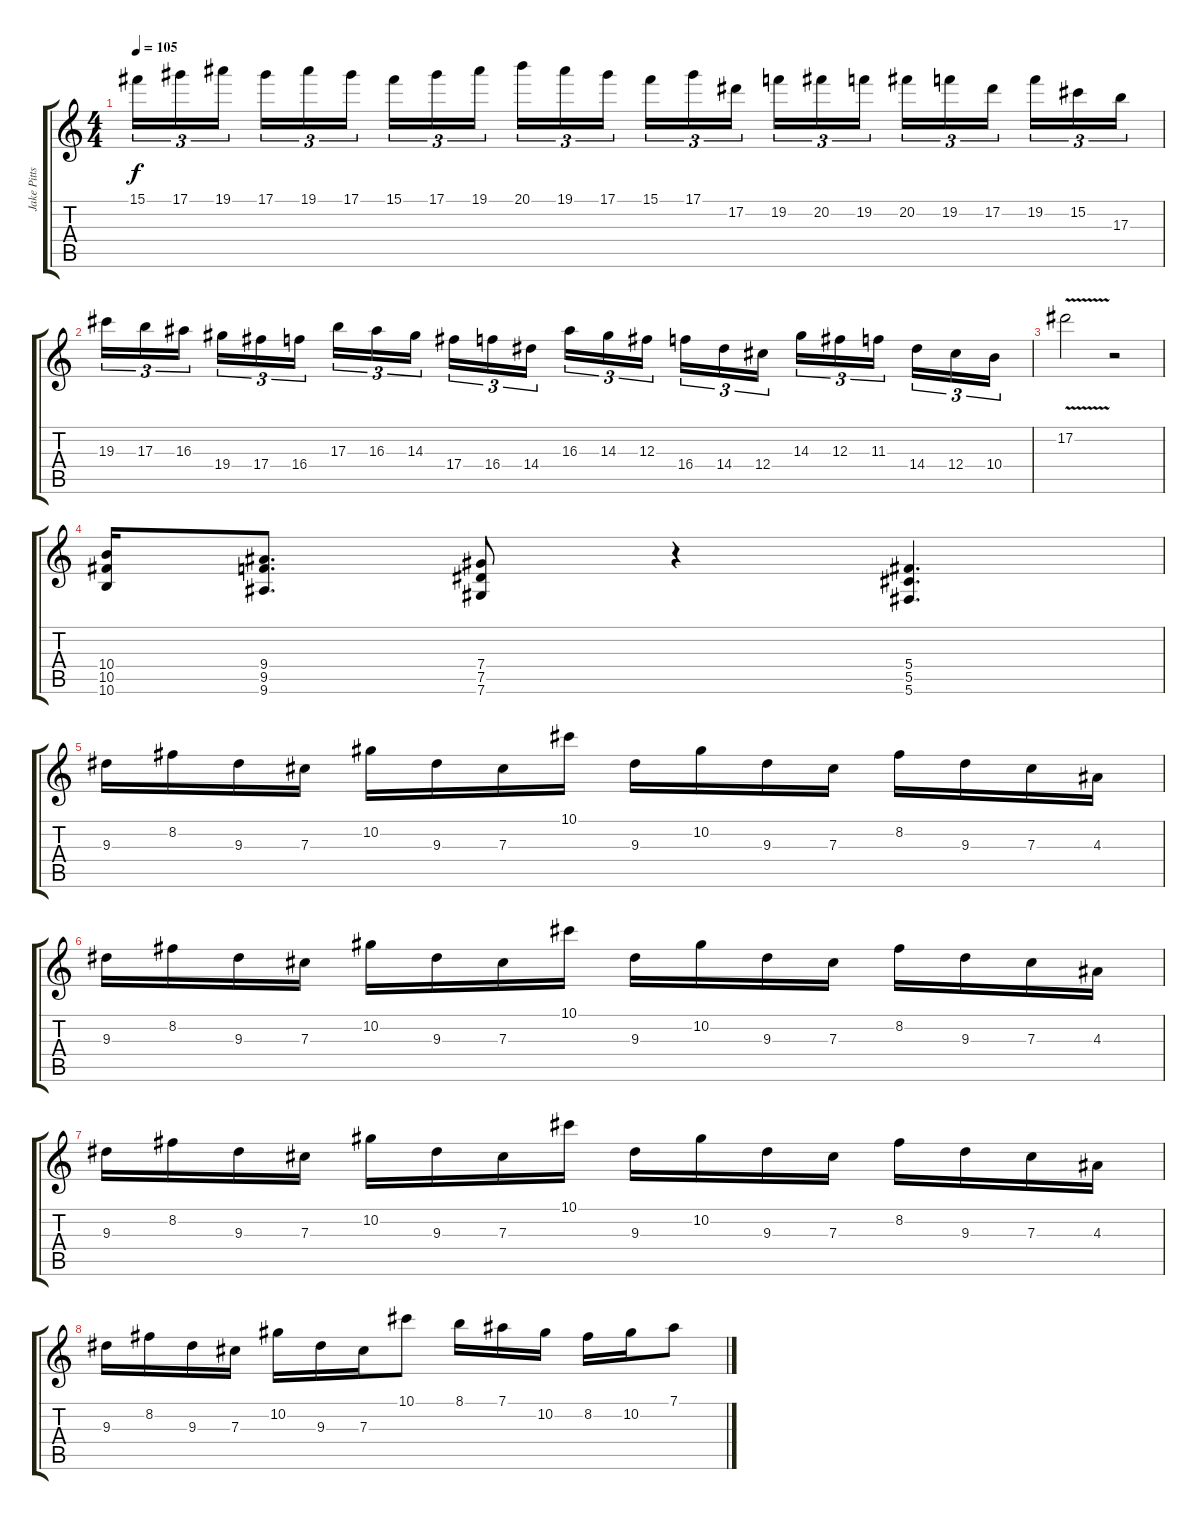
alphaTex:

\track ("Jake Pitts" "Jake Pitts") {instrument distortionguitar}
\staff {score tabs}
\tuning (Eb4 Bb3 Gb3 Db3 Ab2 Db2) {hide}
\ts (4 4)
\tempo 105
\clef g2
\ks c
15.1.16{tu (3 2) dy f} 17.1.16{tu (3 2)} 19.1.16{tu (3 2) beam splitsecondary} 17.1.16{tu (3 2)} 19.1.16{tu (3 2)} 17.1.16{tu (3 2)} 15.1.16{tu (3 2)} 17.1.16{tu (3 2)} 19.1.16{tu (3 2) beam splitsecondary} 20.1.16{tu (3 2)} 19.1.16{tu (3 2)} 17.1.16{tu (3 2)} 15.1.16{tu (3 2)} 17.1.16{tu (3 2)} 17.2.16{tu (3 2) beam splitsecondary} 19.2.16{tu (3 2)} 20.2.16{tu (3 2)} 19.2.16{tu (3 2)} 20.2.16{tu (3 2)} 19.2.16{tu (3 2)} 17.2.16{tu (3 2) beam splitsecondary} 19.2.16{tu (3 2)} 15.2.16{tu (3 2)} 17.3.16{tu (3 2)} |
19.3.16{tu (3 2)} 17.3.16{tu (3 2)} 16.3.16{tu (3 2) beam splitsecondary} 19.4.16{tu (3 2)} 17.4.16{tu (3 2)} 16.4.16{tu (3 2)} 17.3.16{tu (3 2)} 16.3.16{tu (3 2)} 14.3.16{tu (3 2) beam splitsecondary} 17.4.16{tu (3 2)} 16.4.16{tu (3 2)} 14.4.16{tu (3 2)} 16.3.16{tu (3 2)} 14.3.16{tu (3 2)} 12.3.16{tu (3 2) beam splitsecondary} 16.4.16{tu (3 2)} 14.4.16{tu (3 2)} 12.4.16{tu (3 2)} 14.3.16{tu (3 2)} 12.3.16{tu (3 2)} 11.3.16{tu (3 2) beam splitsecondary} 14.4.16{tu (3 2)} 12.4.16{tu (3 2)} 10.4.16{tu (3 2)} |
17.2{v}.2 r.2 |
(10.4 10.5 10.6).16 (9.4 9.5 9.6).8{d} (7.4 7.5 7.6).8 r.4 (5.4 5.5 5.6).4{d} |
9.3.16 8.2.16 9.3.16 7.3.16 10.2.16 9.3.16 7.3.16 10.1.16 9.3.16 10.2.16 9.3.16 7.3.16 8.2.16 9.3.16 7.3.16 4.3.16 |
9.3.16 8.2.16 9.3.16 7.3.16 10.2.16 9.3.16 7.3.16 10.1.16 9.3.16 10.2.16 9.3.16 7.3.16 8.2.16 9.3.16 7.3.16 4.3.16 |
9.3.16 8.2.16 9.3.16 7.3.16 10.2.16 9.3.16 7.3.16 10.1.16 9.3.16 10.2.16 9.3.16 7.3.16 8.2.16 9.3.16 7.3.16 4.3.16 |
9.3.16 8.2.16 9.3.16 7.3.16 10.2.16 9.3.16 7.3.16 10.1.8 8.1.16 7.1.16 10.2.16 8.2.16 10.2.16 7.1.8
